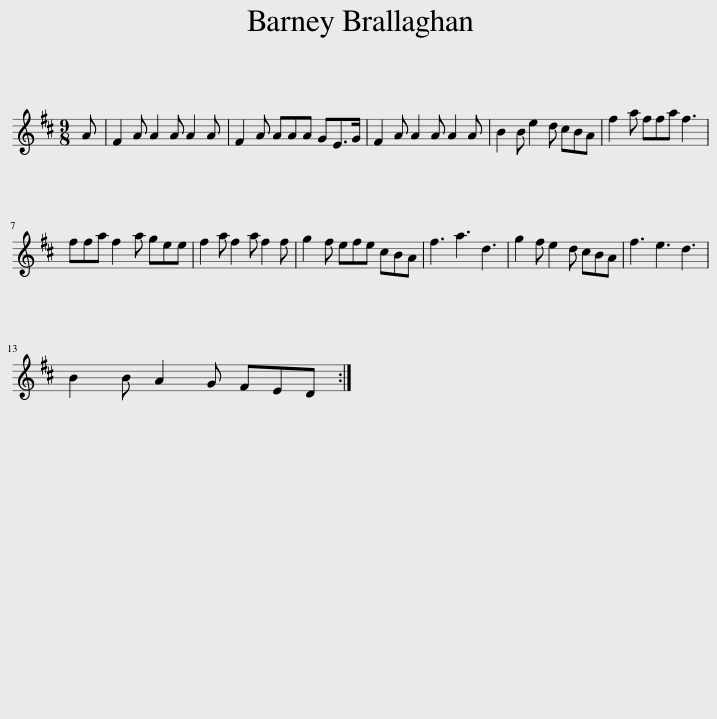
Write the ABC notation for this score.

X:1
L:1/8
M:9/8
I:linebreak $
K:D
V:1 treble
V:1
 A | F2 A A2 A A2 A | F2 A AAA GE>G | F2 A A2 A A2 A | B2 B e2 d cBA | %5
 f2 a ffa f3 |$ ffa f2 a gee | f2 a f2 a f2 f | g2 f efe cBA | f3 a3 d3 | %10
 g2 f e2 d cBA | f3 e3 d3 |$ B2 B A2 G FED :| %13
